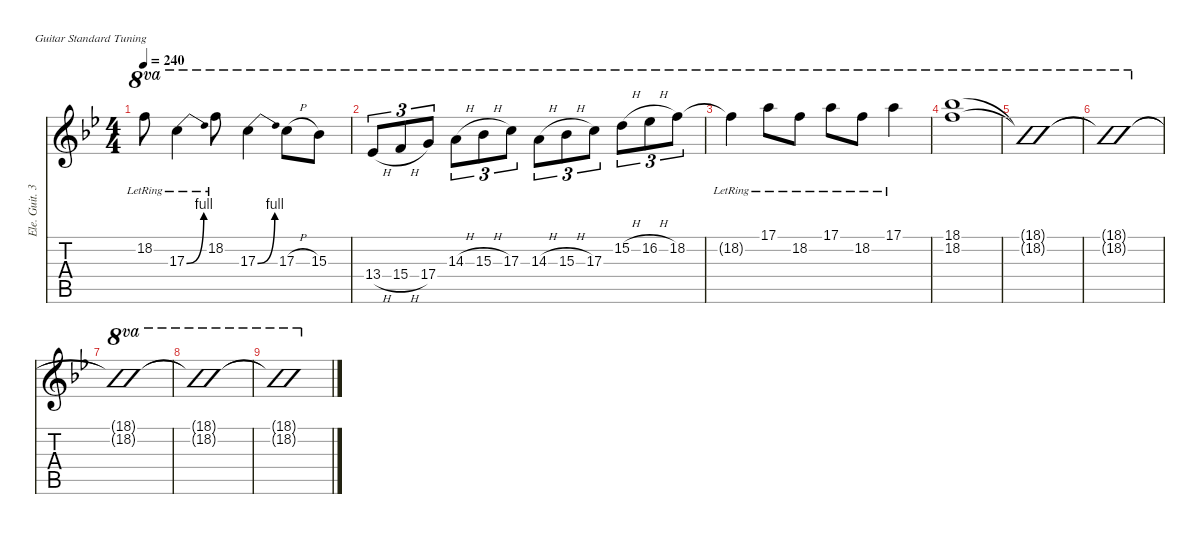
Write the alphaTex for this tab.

\defaultSystemsLayout 4
\hideDynamics
\bracketExtendMode nobrackets
\otherSystemsTrackNameOrientation horizontal
\track ("Ele. Guit. 3" "Ele. Guit. 3") {defaultSystemsLayout 4 instrument distortionguitar}
\staff {score tabs}
\tuning (E4 B3 G3 D3 A2 E2)
\ts (4 4)
\tempo 240
\clef g2
\scale
0.945263
\ks bb
18.2{lr acc forcenatural}.8{ot 8va dy f beam Down} 17.3{be (bend 0 0 26.4 4) lr acc forcenatural}.4{ot 8va beam Down} 18.2{lr acc forcenatural}.8{ot 8va beam Down} 17.3{be (bend 0 0 26.4 4) acc forcenatural}.4{ot 8va beam Down} 17.3{h acc forcenatural}.8{ot 8va beam Down} 15.3{acc b}.8{ot 8va beam Down} |
\scale
0.945263 13.4{h acc b}.8{tu (3 2) ot 8va beam Up} 15.4{h acc forcenatural}.8{tu (3 2) ot 8va beam Up} 17.4{acc forcenatural}.8{tu (3 2) ot 8va beam Up} 14.3{h acc forcenatural}.8{tu (3 2) ot 8va beam Down} 15.3{h acc b}.8{tu (3 2) ot 8va beam Down} 17.3{acc forcenatural}.8{tu (3 2) ot 8va beam Down} 14.3{h acc forcenatural}.8{tu (3 2) ot 8va beam Down} 15.3{h acc b}.8{tu (3 2) ot 8va beam Down} 17.3{acc forcenatural}.8{tu (3 2) ot 8va beam Down} 15.2{h acc forcenatural}.8{tu (3 2) ot 8va beam Down} 16.2{h acc b}.8{tu (3 2) ot 8va beam Down} 18.2{acc forcenatural}.8{tu (3 2) ot 8va beam Down} |
\scale
0.945263 18.2{lr t acc forcenatural}.4{ot 8va beam Down} 17.1{lr acc forcenatural}.8{ot 8va beam Down} 18.2{lr acc forcenatural}.8{ot 8va beam Down} 17.1{lr acc forcenatural}.8{ot 8va beam Down} 18.2{lr acc forcenatural}.8{ot 8va beam Down} 17.1{lr acc forcenatural}.4{ot 8va beam Down} |
\scale
1.16421 (18.1{acc b} 18.2{acc forcenatural}).1{ot 8va beam Down} |
\scale
0.945263 (18.1{t acc b} 18.2{t acc forcenatural}).1{ot 8va slashed beam Down} |
\scale
0.945263 (18.1{t acc b} 18.2{t acc forcenatural}).1{ot 8va slashed beam Down} |
\scale
0.945263 (18.1{t acc b} 18.2{t acc forcenatural}).1{ot 8va slashed beam Down} |
\scale
1.17981 (18.1{t acc b} 18.2{t acc forcenatural}).1{ot 8va slashed beam Down} |
\scale
0.820187 (18.1{t acc b} 18.2{t acc forcenatural}).1{ot 8va slashed beam Down}
